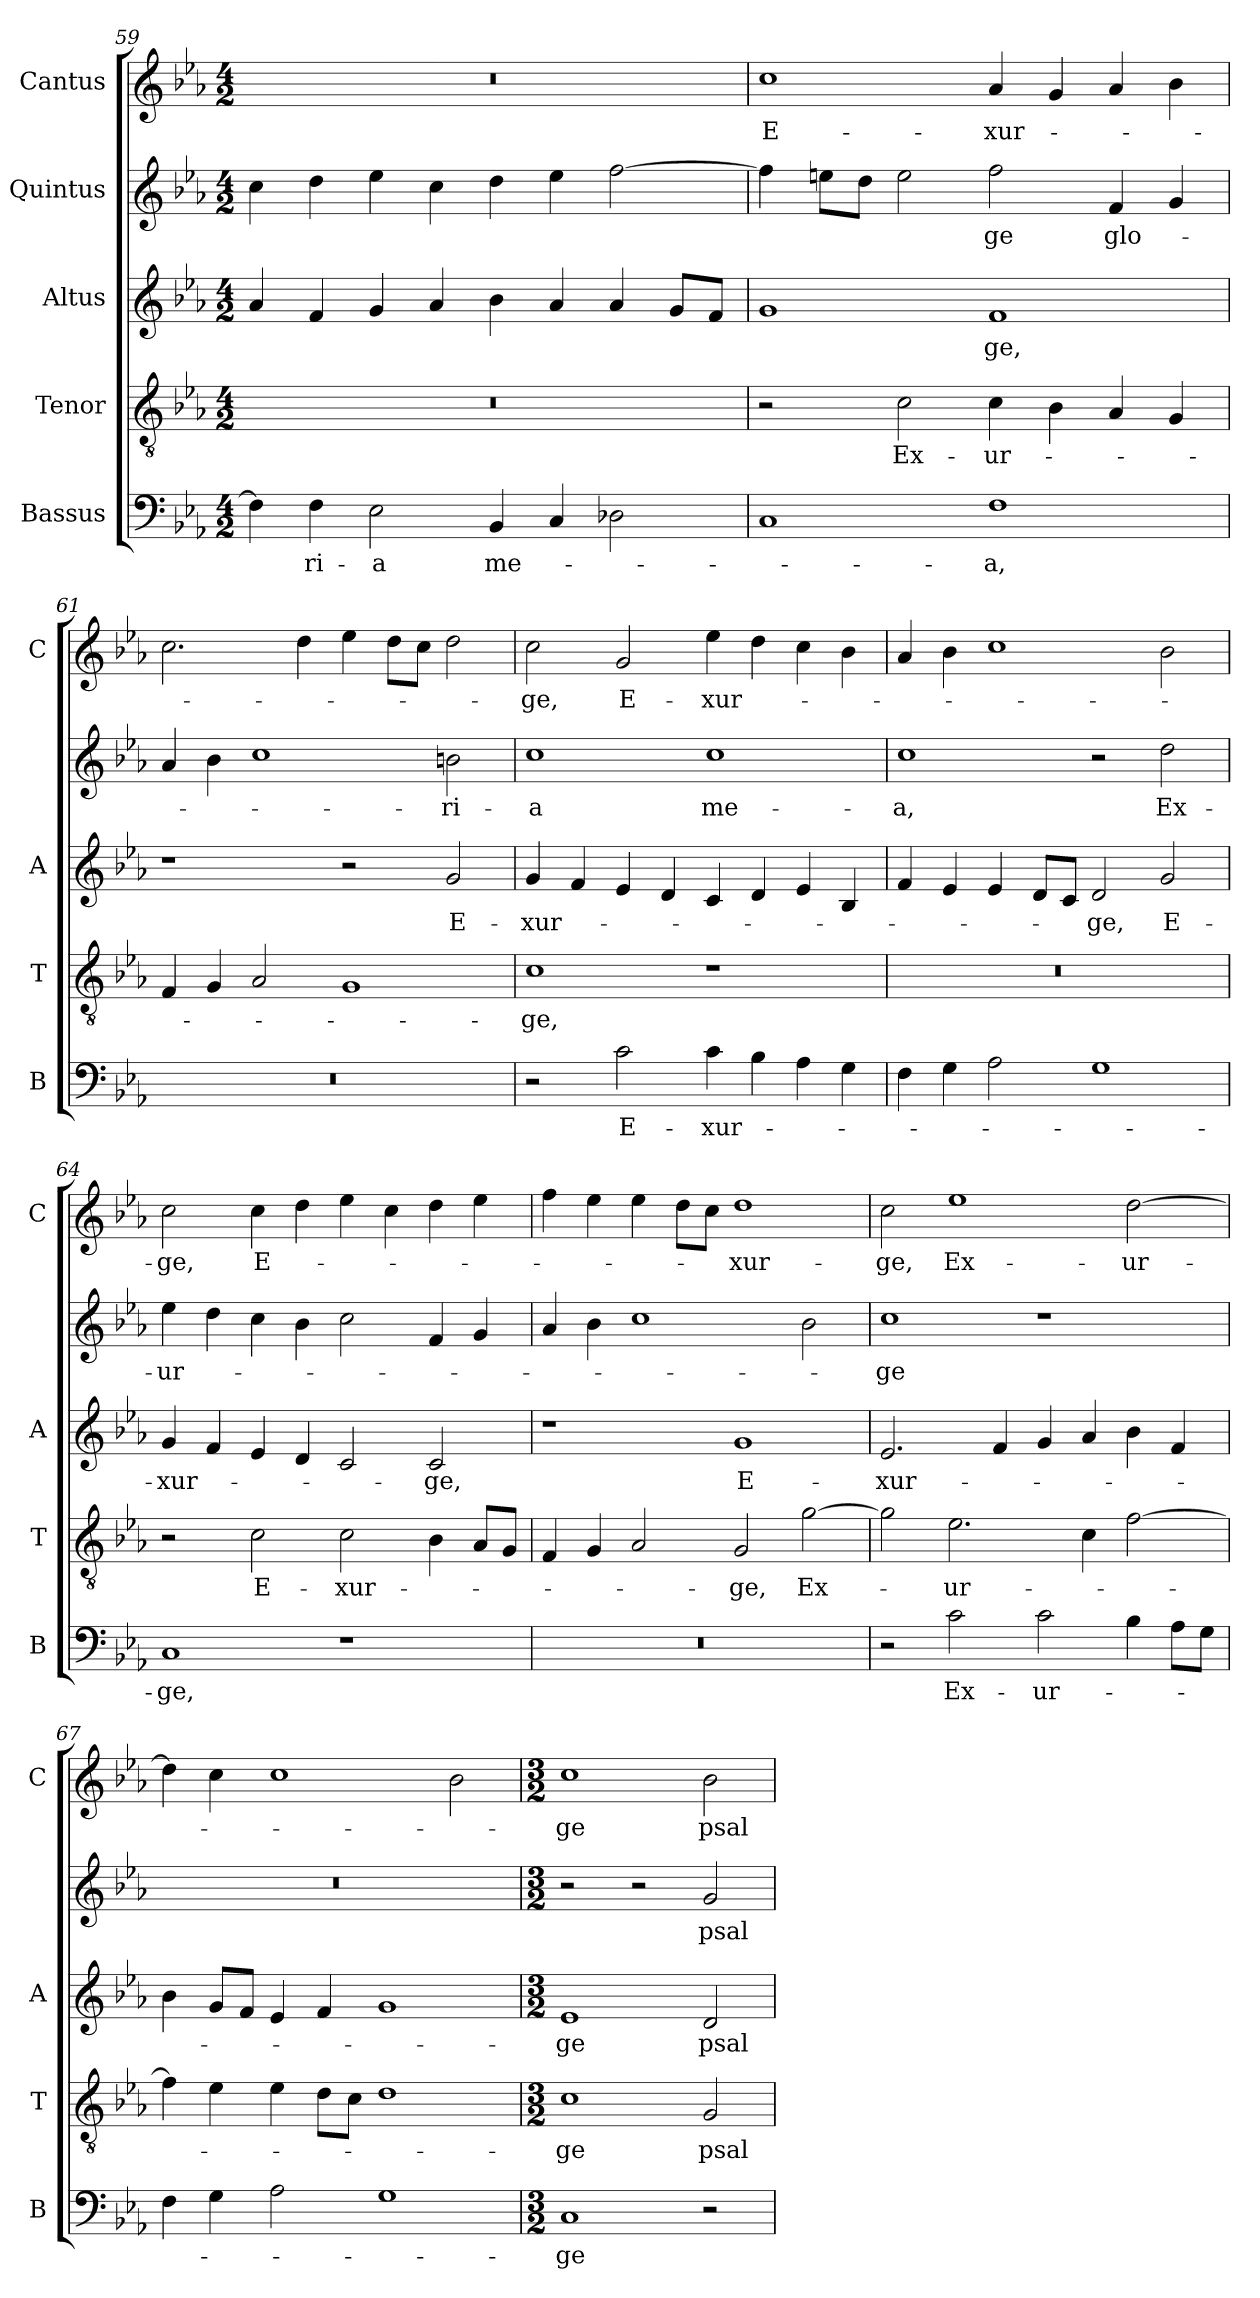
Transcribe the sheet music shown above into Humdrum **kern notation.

**kern	**text	**kern	**text	**kern	**text	**kern	**text	**kern	**text
*part5	*part5	*part4	*part4	*part3	*part3	*part2	*part2	*part1	*part1
*staff5	*staff5	*staff4	*staff4	*staff3	*staff3	*staff2	*staff2	*staff1	*staff1
*I"Bassus	*	*I"Tenor	*	*I"Altus	*	*I"Quintus	*	*I"Cantus	*
*I'B	*	*I'T	*	*I'A	*	*	*	*I'C	*
*clefF4	*	*clefGv2	*	*clefG2	*	*clefG2	*	*clefG2	*
*k[b-e-a-]	*	*k[b-e-a-]	*	*k[b-e-a-]	*	*k[b-e-a-]	*	*k[b-e-a-]	*
*E-:	*	*E-:	*	*E-:	*	*E-:	*	*E-:	*
*M4/2	*	*M4/2	*	*M4/2	*	*M4/2	*	*M4/2	*
=59	=59	=59	=59	=59	=59	=59	=59	=59	=59
4F\]	.	0r	.	4a-/	.	4cc\	.	0r	.
!	!LO:LY:b	!	!	!	!	!	!	!	!
4F\	-ri-	.	.	4f/	.	4dd\	.	.	.
!	!LO:LY:b	!	!	!	!	!	!	!	!
2E-\	-a	.	.	4g/	.	4ee-\	.	.	.
.	.	.	.	4a-/	.	4cc\	.	.	.
!	!LO:LY:b	!	!	!	!	!	!	!	!
4BB-/	me-	.	.	4b-\	.	4dd\	.	.	.
4C/	.	.	.	4a-/	.	4ee-\	.	.	.
2D-X\	.	.	.	4a-/	.	[2ff\	.	.	.
.	.	.	.	8g/L	.	.	.	.	.
.	.	.	.	8f/J	.	.	.	.	.
!!LO:LB:g=z
=60	=60	=60	=60	=60	=60	=60	=60	=60	=60
!	!	!	!	!	!	!	!	!	!LO:LY:b
1C	.	2r	.	1g	.	4ff\]	.	1cc	E-
.	.	.	.	.	.	8een\L	.	.	.
.	.	.	.	.	.	8dd\J	.	.	.
!	!	!	!LO:LY:b	!	!	!	!	!	!
.	.	2c\	Ex-	.	.	2ee\	.	.	.
!	!LO:LY:b	!	!LO:LY:b	!	!LO:LY:b	!	!LO:LY:b	!	!LO:LY:b
1F	-a,	4c\	-ur-	1f	-ge,	2ff\	-ge	4a-/	-xur-
.	.	4B-\	.	.	.	.	.	4g/	.
!	!	!	!	!	!	!	!LO:LY:b	!	!
.	.	4A-/	.	.	.	4f/	glo-	4a-/	.
.	.	4G/	.	.	.	4g/	.	4b-\	.
=61	=61	=61	=61	=61	=61	=61	=61	=61	=61
0r	.	4F/	.	1r	.	4a-/	.	2.cc\	.
.	.	4G/	.	.	.	4b-\	.	.	.
.	.	2A-/	.	.	.	1cc	.	.	.
.	.	.	.	.	.	.	.	4dd\	.
.	.	1G	.	2r	.	.	.	4ee-\	.
.	.	.	.	.	.	.	.	8dd\L	.
.	.	.	.	.	.	.	.	8cc\J	.
!	!	!	!	!	!LO:LY:b	!	!LO:LY:b	!	!
.	.	.	.	2g/	E-	2bn\	-ri-	2dd\	.
=62	=62	=62	=62	=62	=62	=62	=62	=62	=62
!	!	!	!LO:LY:b	!	!LO:LY:b	!	!LO:LY:b	!	!LO:LY:b
2r	.	1c	-ge,	4g/	-xur-	1cc	-a	2cc\	-ge,
.	.	.	.	4f/	.	.	.	.	.
!	!LO:LY:b	!	!	!	!	!	!	!	!LO:LY:b
2c\	E-	.	.	4e-/	.	.	.	2g/	E-
.	.	.	.	4d/	.	.	.	.	.
!	!LO:LY:b	!	!	!	!	!	!LO:LY:b	!	!LO:LY:b
4c\	-xur-	1r	.	4c/	.	1cc	me-	4ee-\	-xur-
4B-\	.	.	.	4d/	.	.	.	4dd\	.
4A-\	.	.	.	4e-/	.	.	.	4cc\	.
4G\	.	.	.	4B-/	.	.	.	4b-\	.
=63	=63	=63	=63	=63	=63	=63	=63	=63	=63
!	!	!	!	!	!	!	!LO:LY:b	!	!
4F\	.	0r	.	4f/	.	1cc	-a,	4a-/	.
4G\	.	.	.	4e-/	.	.	.	4b-\	.
2A-\	.	.	.	4e-/	.	.	.	1cc	.
.	.	.	.	8d/L	.	.	.	.	.
.	.	.	.	8c/J	.	.	.	.	.
!	!	!	!	!	!LO:LY:b	!	!	!	!
1G	.	.	.	2d/	-ge,	2r	.	.	.
!	!	!	!	!	!LO:LY:b	!	!LO:LY:b	!	!
.	.	.	.	2g/	E-	2dd\	Ex-	2b-\	.
=64	=64	=64	=64	=64	=64	=64	=64	=64	=64
!	!LO:LY:b	!	!	!	!LO:LY:b	!	!LO:LY:b	!	!LO:LY:b
1C	-ge,	2r	.	4g/	-xur-	4ee-\	-ur-	2cc\	-ge,
.	.	.	.	4f/	.	4dd\	.	.	.
!	!	!	!LO:LY:b	!	!	!	!	!	!LO:LY:b
.	.	2c\	E-	4e-/	.	4cc\	.	4cc\	E-
.	.	.	.	4d/	.	4b-\	.	4dd\	.
!	!	!	!LO:LY:b	!	!	!	!	!	!
1r	.	2c\	-xur-	2c/	.	2cc\	.	4ee-\	.
.	.	.	.	.	.	.	.	4cc\	.
!	!	!	!	!	!LO:LY:b	!	!	!	!
.	.	4B-\	.	2c/	-ge,	4f/	.	4dd\	.
.	.	8A-/L	.	.	.	4g/	.	4ee-\	.
.	.	8G/J	.	.	.	.	.	.	.
!!LO:LB:g=z
=65	=65	=65	=65	=65	=65	=65	=65	=65	=65
0r	.	4F/	.	1r	.	4a-/	.	4ff\	.
.	.	4G/	.	.	.	4b-\	.	4ee-\	.
.	.	2A-/	.	.	.	1cc	.	4ee-\	.
.	.	.	.	.	.	.	.	8dd\L	.
.	.	.	.	.	.	.	.	8cc\J	.
!	!	!	!LO:LY:b	!	!LO:LY:b	!	!	!	!LO:LY:b
.	.	2G/	-ge,	1g	E-	.	.	1dd	-xur-
!	!	!	!LO:LY:b	!	!	!	!	!	!
.	.	[2g\	Ex-	.	.	2b-\	.	.	.
=66	=66	=66	=66	=66	=66	=66	=66	=66	=66
!	!	!	!	!	!LO:LY:b	!	!LO:LY:b	!	!LO:LY:b
2r	.	2g\]	.	2.e-/	-xur-	1cc	-ge	2cc\	-ge,
!	!LO:LY:b	!	!LO:LY:b	!	!	!	!	!	!LO:LY:b
2c\	Ex-	2.e-\	-ur-	.	.	.	.	1ee-	Ex-
.	.	.	.	4f/	.	.	.	.	.
!	!LO:LY:b	!	!	!	!	!	!	!	!
2c\	-ur-	.	.	4g/	.	1r	.	.	.
.	.	4c\	.	4a-/	.	.	.	.	.
!	!	!	!	!	!	!	!	!	!LO:LY:b
4B-\	.	[2f\	.	4b-\	.	.	.	[2dd\	-ur-
8A-\L	.	.	.	4f/	.	.	.	.	.
8G\J	.	.	.	.	.	.	.	.	.
=67	=67	=67	=67	=67	=67	=67	=67	=67	=67
4F\	.	4f\]	.	4b-\	.	0r	.	4dd\]	.
4G\	.	4e-\	.	8g/L	.	.	.	4cc\	.
.	.	.	.	8f/J	.	.	.	.	.
2A-\	.	4e-\	.	4e-/	.	.	.	1cc	.
.	.	8d\L	.	4f/	.	.	.	.	.
.	.	8c\J	.	.	.	.	.	.	.
1G	.	1d	.	1g	.	.	.	.	.
.	.	.	.	.	.	.	.	2b-\	.
=68	=68	=68	=68	=68	=68	=68	=68	=68	=68
*M3/2	*	*M3/2	*	*M3/2	*	*M3/2	*	*M3/2	*
!	!LO:LY:b	!	!LO:LY:b	!	!LO:LY:b	!	!	!	!LO:LY:b
1C	-ge	1c	-ge	1e-	-ge	2r	.	1cc	-ge
.	.	.	.	.	.	2r	.	.	.
!	!	!	!LO:LY:b	!	!LO:LY:b	!	!LO:LY:b	!	!LO:LY:b
2r	.	2G/	psal-	2d/	psal-	2g/	psal-	2b-\	psal-
=	=	=	=	=	=	=	=	=	=
*-	*-	*-	*-	*-	*-	*-	*-	*-	*-
